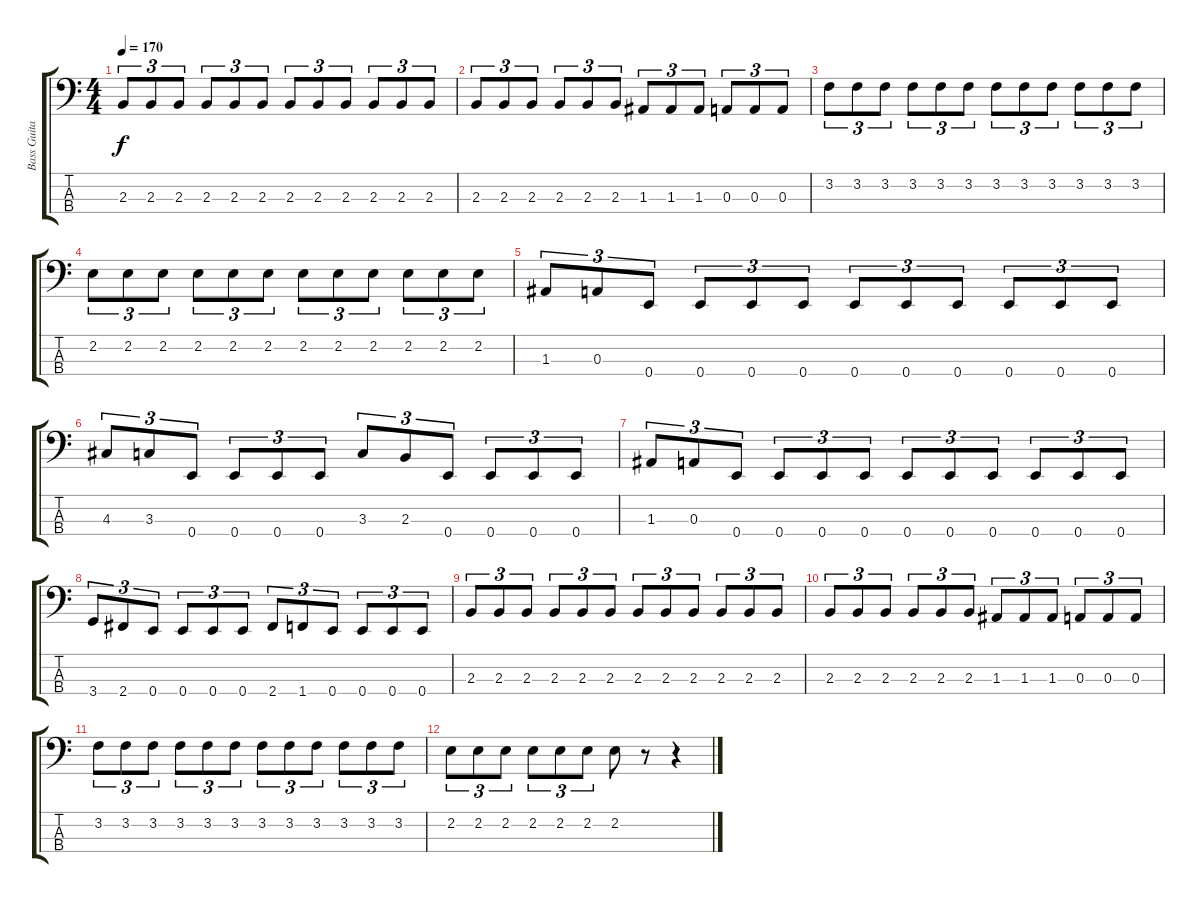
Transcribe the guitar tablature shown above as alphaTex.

\track ("Bass Guitar" "Bass Guita") {instrument electricbassfinger}
\staff {score tabs}
\tuning (G2 D2 A1 E1) {hide}
\ts (4 4)
\tempo 170
\clef f4
\ks c
2.3.8{tu (3 2) dy f} 2.3.8{tu (3 2)} 2.3.8{tu (3 2)} 2.3.8{tu (3 2)} 2.3.8{tu (3 2)} 2.3.8{tu (3 2)} 2.3.8{tu (3 2)} 2.3.8{tu (3 2)} 2.3.8{tu (3 2)} 2.3.8{tu (3 2)} 2.3.8{tu (3 2)} 2.3.8{tu (3 2)} |
2.3.8{tu (3 2)} 2.3.8{tu (3 2)} 2.3.8{tu (3 2)} 2.3.8{tu (3 2)} 2.3.8{tu (3 2)} 2.3.8{tu (3 2)} 1.3.8{tu (3 2)} 1.3.8{tu (3 2)} 1.3.8{tu (3 2)} 0.3.8{tu (3 2)} 0.3.8{tu (3 2)} 0.3.8{tu (3 2)} |
3.2.8{tu (3 2)} 3.2.8{tu (3 2)} 3.2.8{tu (3 2)} 3.2.8{tu (3 2)} 3.2.8{tu (3 2)} 3.2.8{tu (3 2)} 3.2.8{tu (3 2)} 3.2.8{tu (3 2)} 3.2.8{tu (3 2)} 3.2.8{tu (3 2)} 3.2.8{tu (3 2)} 3.2.8{tu (3 2)} |
2.2.8{tu (3 2)} 2.2.8{tu (3 2)} 2.2.8{tu (3 2)} 2.2.8{tu (3 2)} 2.2.8{tu (3 2)} 2.2.8{tu (3 2)} 2.2.8{tu (3 2)} 2.2.8{tu (3 2)} 2.2.8{tu (3 2)} 2.2.8{tu (3 2)} 2.2.8{tu (3 2)} 2.2.8{tu (3 2)} |
1.3.8{tu (3 2)} 0.3.8{tu (3 2)} 0.4.8{tu (3 2)} 0.4.8{tu (3 2)} 0.4.8{tu (3 2)} 0.4.8{tu (3 2)} 0.4.8{tu (3 2)} 0.4.8{tu (3 2)} 0.4.8{tu (3 2)} 0.4.8{tu (3 2)} 0.4.8{tu (3 2)} 0.4.8{tu (3 2)} |
4.3.8{tu (3 2)} 3.3.8{tu (3 2)} 0.4.8{tu (3 2)} 0.4.8{tu (3 2)} 0.4.8{tu (3 2)} 0.4.8{tu (3 2)} 3.3.8{tu (3 2)} 2.3.8{tu (3 2)} 0.4.8{tu (3 2)} 0.4.8{tu (3 2)} 0.4.8{tu (3 2)} 0.4.8{tu (3 2)} |
1.3.8{tu (3 2)} 0.3.8{tu (3 2)} 0.4.8{tu (3 2)} 0.4.8{tu (3 2)} 0.4.8{tu (3 2)} 0.4.8{tu (3 2)} 0.4.8{tu (3 2)} 0.4.8{tu (3 2)} 0.4.8{tu (3 2)} 0.4.8{tu (3 2)} 0.4.8{tu (3 2)} 0.4.8{tu (3 2)} |
3.4.8{tu (3 2)} 2.4.8{tu (3 2)} 0.4.8{tu (3 2)} 0.4.8{tu (3 2)} 0.4.8{tu (3 2)} 0.4.8{tu (3 2)} 2.4.8{tu (3 2)} 1.4.8{tu (3 2)} 0.4.8{tu (3 2)} 0.4.8{tu (3 2)} 0.4.8{tu (3 2)} 0.4.8{tu (3 2)} |
2.3.8{tu (3 2)} 2.3.8{tu (3 2)} 2.3.8{tu (3 2)} 2.3.8{tu (3 2)} 2.3.8{tu (3 2)} 2.3.8{tu (3 2)} 2.3.8{tu (3 2)} 2.3.8{tu (3 2)} 2.3.8{tu (3 2)} 2.3.8{tu (3 2)} 2.3.8{tu (3 2)} 2.3.8{tu (3 2)} |
2.3.8{tu (3 2)} 2.3.8{tu (3 2)} 2.3.8{tu (3 2)} 2.3.8{tu (3 2)} 2.3.8{tu (3 2)} 2.3.8{tu (3 2)} 1.3.8{tu (3 2)} 1.3.8{tu (3 2)} 1.3.8{tu (3 2)} 0.3.8{tu (3 2)} 0.3.8{tu (3 2)} 0.3.8{tu (3 2)} |
3.2.8{tu (3 2)} 3.2.8{tu (3 2)} 3.2.8{tu (3 2)} 3.2.8{tu (3 2)} 3.2.8{tu (3 2)} 3.2.8{tu (3 2)} 3.2.8{tu (3 2)} 3.2.8{tu (3 2)} 3.2.8{tu (3 2)} 3.2.8{tu (3 2)} 3.2.8{tu (3 2)} 3.2.8{tu (3 2)} |
2.2.8{tu (3 2)} 2.2.8{tu (3 2)} 2.2.8{tu (3 2)} 2.2.8{tu (3 2)} 2.2.8{tu (3 2)} 2.2.8{tu (3 2)} 2.2.8 r.8 r.4
